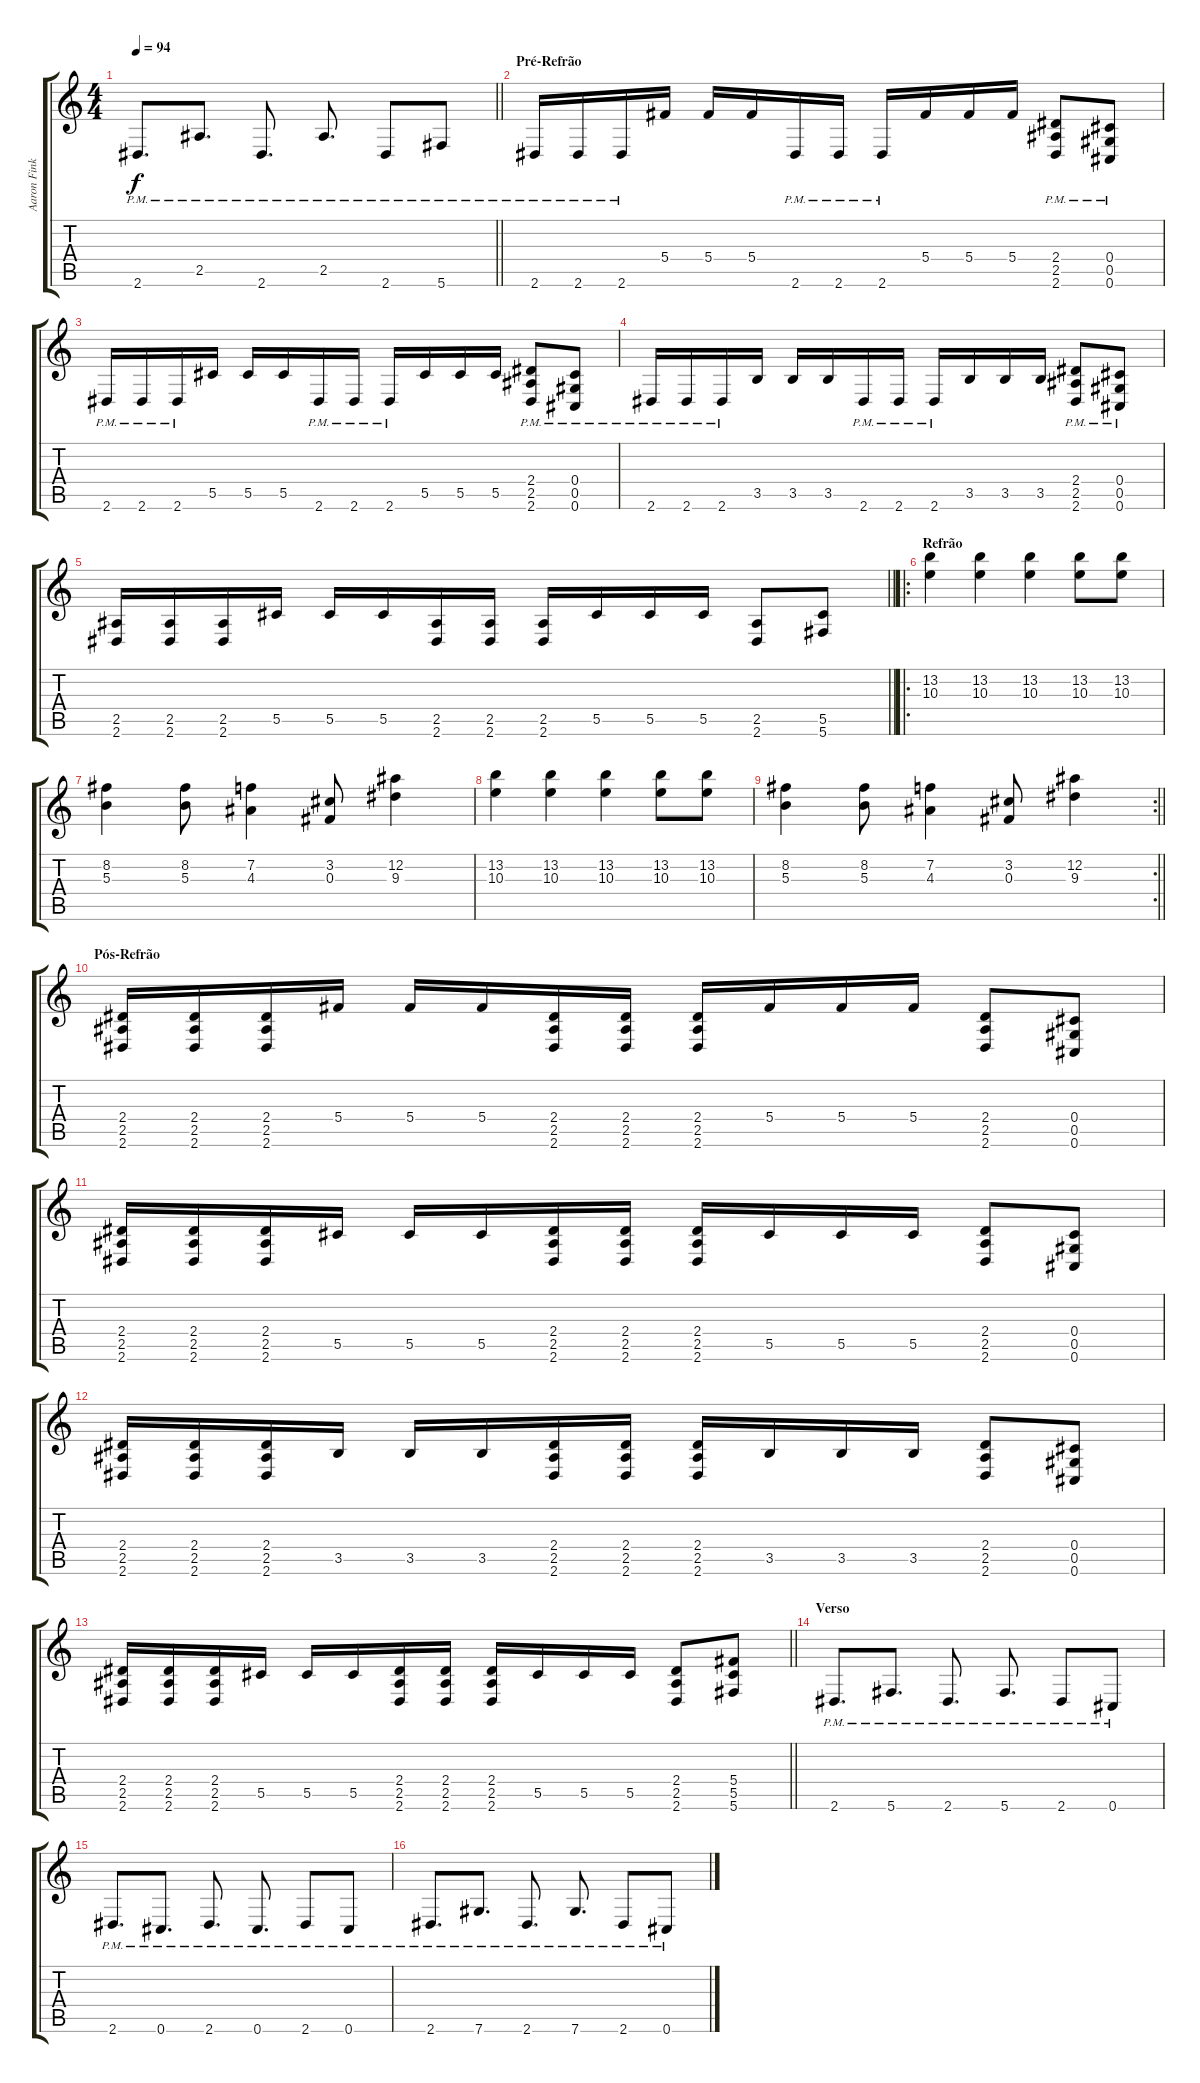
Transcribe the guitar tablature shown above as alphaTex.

\track ("Aaron Fink" "Aaron Fink") {instrument distortionguitar}
\staff {score tabs}
\tuning (Eb4 Bb3 Gb3 Db3 Ab2 Db2) {hide}
\ts (4 4)
\tempo 94
\clef g2
\barLineRight lightlight
\ks c
2.6{pm}.8{d dy f} 2.5{pm}.8{d} 2.6{pm}.8{d} 2.5{pm}.8{d} 2.6{pm}.8 5.6{pm}.8 |
\section ("" "Pré-Refrão")
2.6{pm}.16{volume 14} 2.6{pm}.16 2.6{pm}.16 5.4.16 5.4.16 5.4.16 2.6{pm}.16 2.6{pm}.16 2.6{pm}.16 5.4.16 5.4.16 5.4.16 (2.4{pm} 2.5{pm} 2.6{pm}).8 (0.4{pm} 0.5{pm} 0.6{pm}).8 |
2.6{pm}.16 2.6{pm}.16 2.6{pm}.16 5.5.16 5.5.16 5.5.16 2.6{pm}.16 2.6{pm}.16 2.6{pm}.16 5.5.16 5.5.16 5.5.16 (2.4{pm} 2.5{pm} 2.6{pm}).8 (0.4{pm} 0.5{pm} 0.6{pm}).8 |
2.6{pm}.16 2.6{pm}.16 2.6{pm}.16 3.5.16 3.5.16 3.5.16 2.6{pm}.16 2.6{pm}.16 2.6{pm}.16 3.5.16 3.5.16 3.5.16 (2.4{pm} 2.5{pm} 2.6{pm}).8 (0.4{pm} 0.5{pm} 0.6{pm}).8 |
\barLineRight lightlight
(2.5 2.6).16 (2.5 2.6).16 (2.5 2.6).16 5.5.16 5.5.16 5.5.16 (2.5 2.6).16 (2.5 2.6).16 (2.5 2.6).16 5.5.16 5.5.16 5.5.16 (2.5 2.6).8 (5.5 5.6).8 |
\ro
\section ("" "Refrão")
(13.2 10.3).4{volume 2} (13.2 10.3).4 (13.2 10.3).4 (13.2 10.3).8 (13.2 10.3).8 |
(8.2 5.3).4 (8.2 5.3).8 (7.2 4.3).4 (3.2 0.3).8 (12.2 9.3).4 |
(13.2 10.3).4 (13.2 10.3).4 (13.2 10.3).4 (13.2 10.3).8 (13.2 10.3).8 |
\rc 2
\barLineRight lightlight
(8.2 5.3).4 (8.2 5.3).8 (7.2 4.3).4 (3.2 0.3).8 (12.2 9.3).4 |
\section ("" "Pós-Refrão")
(2.4 2.5 2.6).16{volume 11} (2.4 2.5 2.6).16 (2.4 2.5 2.6).16 5.4.16 5.4.16 5.4.16 (2.4 2.5 2.6).16 (2.4 2.5 2.6).16 (2.4 2.5 2.6).16 5.4.16 5.4.16 5.4.16 (2.4 2.5 2.6).8 (0.4 0.5 0.6).8 |
(2.4 2.5 2.6).16 (2.4 2.5 2.6).16 (2.4 2.5 2.6).16 5.5.16 5.5.16 5.5.16 (2.4 2.5 2.6).16 (2.4 2.5 2.6).16 (2.4 2.5 2.6).16 5.5.16 5.5.16 5.5.16 (2.4 2.5 2.6).8 (0.4 0.5 0.6).8 |
(2.4 2.5 2.6).16 (2.4 2.5 2.6).16 (2.4 2.5 2.6).16 3.5.16 3.5.16 3.5.16 (2.4 2.5 2.6).16 (2.4 2.5 2.6).16 (2.4 2.5 2.6).16 3.5.16 3.5.16 3.5.16 (2.4 2.5 2.6).8 (0.4 0.5 0.6).8 |
\barLineRight lightlight
(2.4 2.5 2.6).16 (2.4 2.5 2.6).16 (2.4 2.5 2.6).16 5.5.16 5.5.16 5.5.16 (2.4 2.5 2.6).16 (2.4 2.5 2.6).16 (2.4 2.5 2.6).16 5.5.16 5.5.16 5.5.16 (2.4 2.5 2.6).8 (5.4 5.5 5.6).8 |
\section ("" "Verso")
2.6{pm}.8{d} 5.6{pm}.8{d} 2.6{pm}.8{d} 5.6{pm}.8{d} 2.6{pm}.8 0.6{pm}.8 |
2.6{pm}.8{d} 0.6{pm}.8{d} 2.6{pm}.8{d} 0.6{pm}.8{d} 2.6{pm}.8 0.6{pm}.8 |
2.6{pm}.8{d} 7.6{pm}.8{d} 2.6{pm}.8{d} 7.6{pm}.8{d} 2.6{pm}.8 0.6{pm}.8
